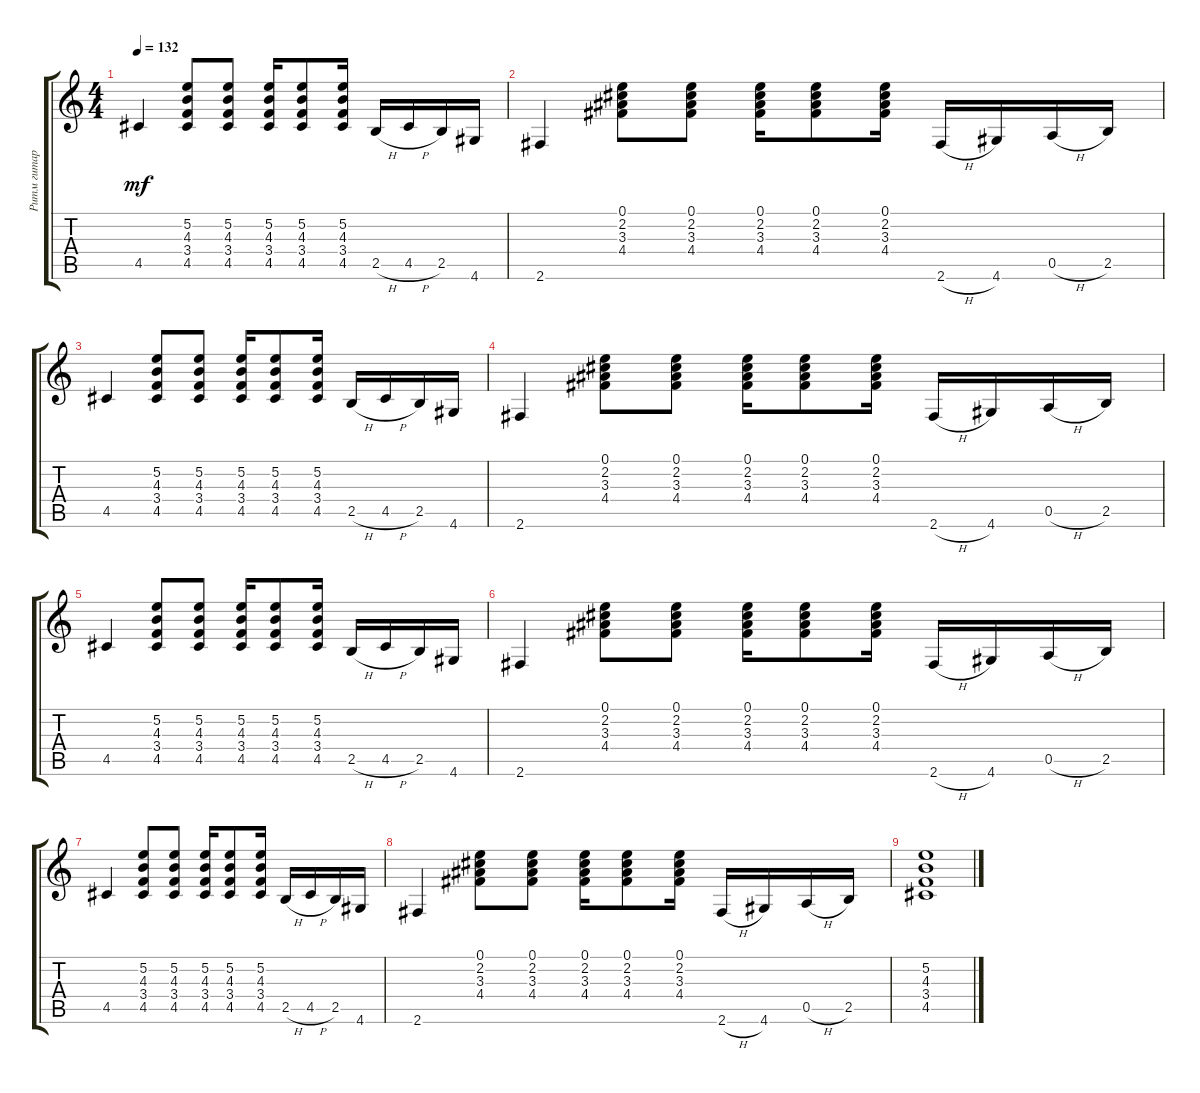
\track ("Ритм гитара" "Ритм гитар") {instrument electricguitarjazz}
\staff {score tabs}
\tuning (E4 B3 G3 D3 A2 E2) {hide}
\ts (4 4)
\tempo 132
\clef g2
\ks c
4.5.4{dy mf} (5.2 4.3 3.4 4.5).8 (5.2 4.3 3.4 4.5).8 (5.2 4.3 3.4 4.5).16 (5.2 4.3 3.4 4.5).8 (5.2 4.3 3.4 4.5).16 2.5{h}.16 4.5{h}.16 2.5.16 4.6.16 |
2.6.4 (0.1 2.2 3.3 4.4).8 (0.1 2.2 3.3 4.4).8 (0.1 2.2 3.3 4.4).16 (0.1 2.2 3.3 4.4).8 (0.1 2.2 3.3 4.4).16 2.6{h}.16 4.6.16 0.5{h}.16 2.5.16 |
4.5.4 (5.2 4.3 3.4 4.5).8 (5.2 4.3 3.4 4.5).8 (5.2 4.3 3.4 4.5).16 (5.2 4.3 3.4 4.5).8 (5.2 4.3 3.4 4.5).16 2.5{h}.16 4.5{h}.16 2.5.16 4.6.16 |
2.6.4 (0.1 2.2 3.3 4.4).8 (0.1 2.2 3.3 4.4).8 (0.1 2.2 3.3 4.4).16 (0.1 2.2 3.3 4.4).8 (0.1 2.2 3.3 4.4).16 2.6{h}.16 4.6.16 0.5{h}.16 2.5.16 |
4.5.4 (5.2 4.3 3.4 4.5).8 (5.2 4.3 3.4 4.5).8 (5.2 4.3 3.4 4.5).16 (5.2 4.3 3.4 4.5).8 (5.2 4.3 3.4 4.5).16 2.5{h}.16 4.5{h}.16 2.5.16 4.6.16 |
2.6.4 (0.1 2.2 3.3 4.4).8 (0.1 2.2 3.3 4.4).8 (0.1 2.2 3.3 4.4).16 (0.1 2.2 3.3 4.4).8 (0.1 2.2 3.3 4.4).16 2.6{h}.16 4.6.16 0.5{h}.16 2.5.16 |
4.5.4 (5.2 4.3 3.4 4.5).8 (5.2 4.3 3.4 4.5).8 (5.2 4.3 3.4 4.5).16 (5.2 4.3 3.4 4.5).8 (5.2 4.3 3.4 4.5).16 2.5{h}.16 4.5{h}.16 2.5.16 4.6.16 |
2.6.4 (0.1 2.2 3.3 4.4).8 (0.1 2.2 3.3 4.4).8 (0.1 2.2 3.3 4.4).16 (0.1 2.2 3.3 4.4).8 (0.1 2.2 3.3 4.4).16 2.6{h}.16 4.6.16 0.5{h}.16 2.5.16 |
(5.2 4.3 3.4 4.5).1
